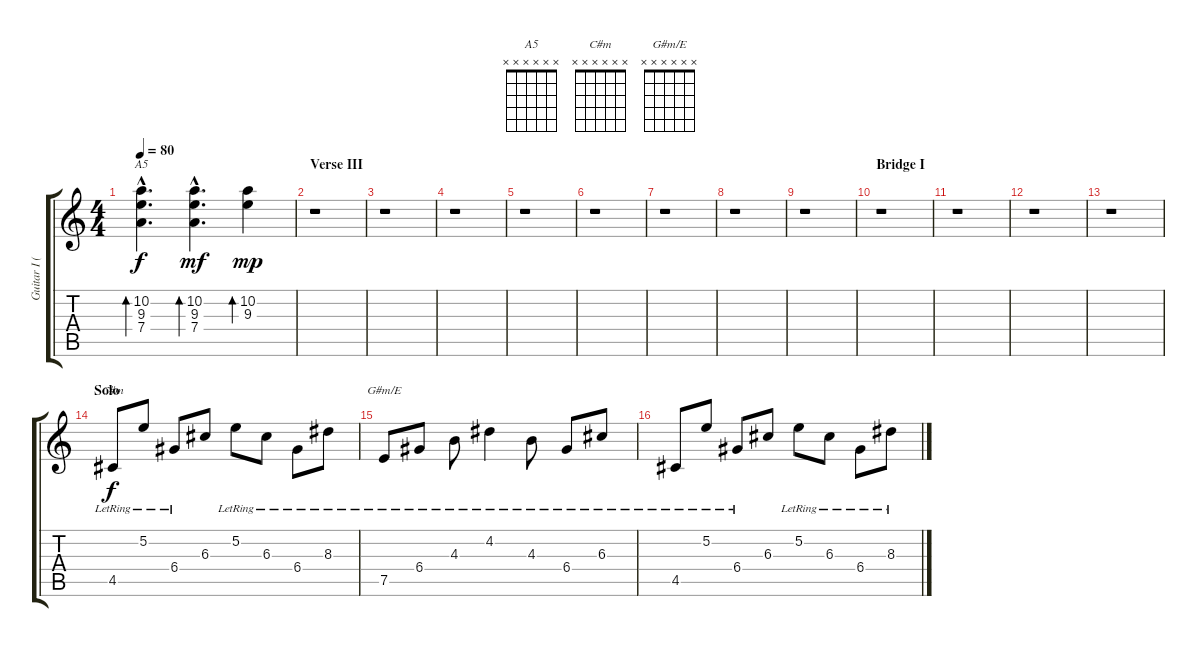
\track ("Guitar I (Clean Jazz Guitar)" "Guitar I (") {instrument electricguitarjazz}
\staff {score tabs}
\tuning (E4 B3 G3 D3 A2 E2) {hide}
\chord ("A5" x x x x x x)
\chord ("C#m" x x x x x x)
\chord ("G#m/E" x x x x x x)
\ts (4 4)
\tempo 80
\clef g2
\ks c
(10.2{hac} 9.3{hac} 7.4{hac}).4{d bd 120 ch "A5" dy f} (10.2{hac} 9.3{hac} 7.4{hac}).4{d bd 120 dy mf} (10.2 9.3).4{bd 240 dy mp} |
\section ("" "Verse III")
r.1 |
r.1 |
r.1 |
r.1 |
r.1 |
r.1 |
r.1 |
r.1 |
\section ("" "Bridge I")
r.1 |
r.1 |
r.1 |
r.1 |
\section ("" "Solo")
4.5{lr}.8{ch "C#m" dy f} 5.2{lr}.8 6.4{lr}.8 6.3.8 5.2{lr}.8 6.3{lr}.8 6.4{lr}.8 8.3{lr}.8 |
7.5{lr}.8{ch "G#m/E"} 6.4{lr}.8 4.3{lr}.8 4.2{lr}.4 4.3{lr}.8 6.4{lr}.8 6.3{lr}.8 |
4.5{lr}.8 5.2{lr}.8 6.4{lr}.8 6.3.8 5.2{lr}.8 6.3{lr}.8 6.4{lr}.8 8.3{lr}.8
